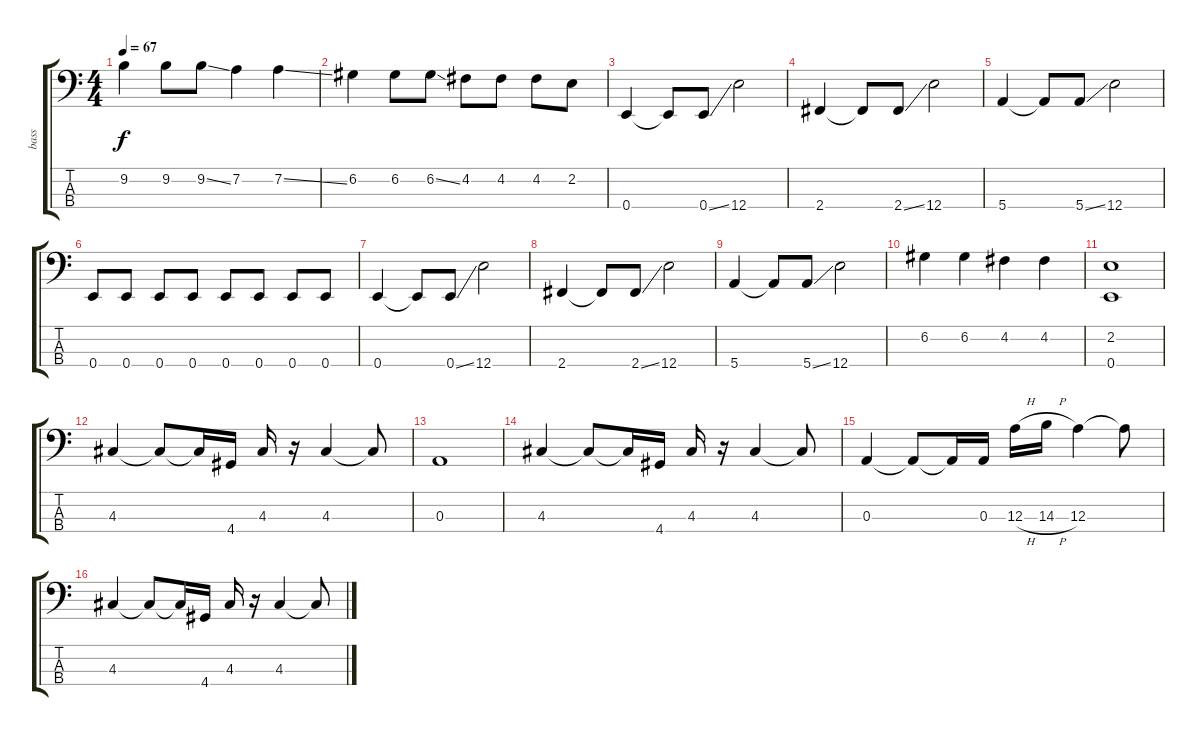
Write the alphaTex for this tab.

\track ("bass" "bass") {instrument electricbassfinger}
\staff {score tabs}
\tuning (G2 D2 A1 E1) {hide}
\ts (4 4)
\tempo 67
\clef f4
\ks c
9.2.4{dy f} 9.2.8 9.2{ss}.8 7.2.4 7.2{ss}.4 |
6.2.4 6.2.8 6.2{ss}.8 4.2.8 4.2.8 4.2.8 2.2.8 |
0.4.4 0.4{t}.8 0.4{ss}.8 12.4.2 |
2.4.4 2.4{t}.8 2.4{ss}.8 12.4.2 |
5.4.4 5.4{t}.8 5.4{ss}.8 12.4.2 |
0.4.8 0.4.8 0.4.8 0.4.8 0.4.8 0.4.8 0.4.8 0.4.8 |
0.4.4 0.4{t}.8 0.4{ss}.8 12.4.2 |
2.4.4 2.4{t}.8 2.4{ss}.8 12.4.2 |
5.4.4 5.4{t}.8 5.4{ss}.8 12.4.2 |
6.2.4 6.2.4 4.2.4 4.2.4 |
(2.2 0.4).1 |
4.3.4 4.3{t}.8 4.3{t}.16 4.4.16 4.3.16 r.16 4.3.4 4.3{t}.8 |
0.3.1 |
4.3.4 4.3{t}.8 4.3{t}.16 4.4.16 4.3.16 r.16 4.3.4 4.3{t}.8 |
0.3.4 0.3{t}.8 0.3{t}.16 0.3.16 12.3{h}.16 14.3{h}.16 12.3.4 12.3{t}.8 |
4.3.4 4.3{t}.8 4.3{t}.16 4.4.16 4.3.16 r.16 4.3.4 4.3{t}.8
